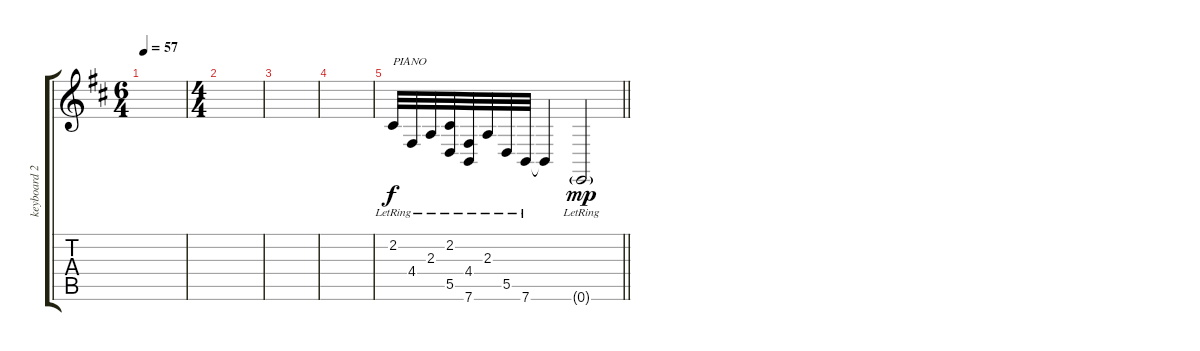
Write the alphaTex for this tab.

\track ("keyboard 2" "keyboard 2") {instrument electricpiano1}
\staff {score tabs}
\tuning (E4 B3 G3 D3 A2 E2) {hide}
\ts (6 4)
\tempo 57
\clef g2
\ks d
|
\ts (4 4)
|
|
|
\barLineRight lightlight
2.2{lr}.32{txt "PIANO" instrument electricpiano1} 4.4{lr}.32 2.3{lr}.32 (2.2{lr} 5.5{lr}).32 (4.4{lr} 7.6{lr}).32 2.3{lr}.32 5.5{lr}.32 7.6{lr}.32 7.6{t}.4 0.6{g lr}.2{dy mp}
